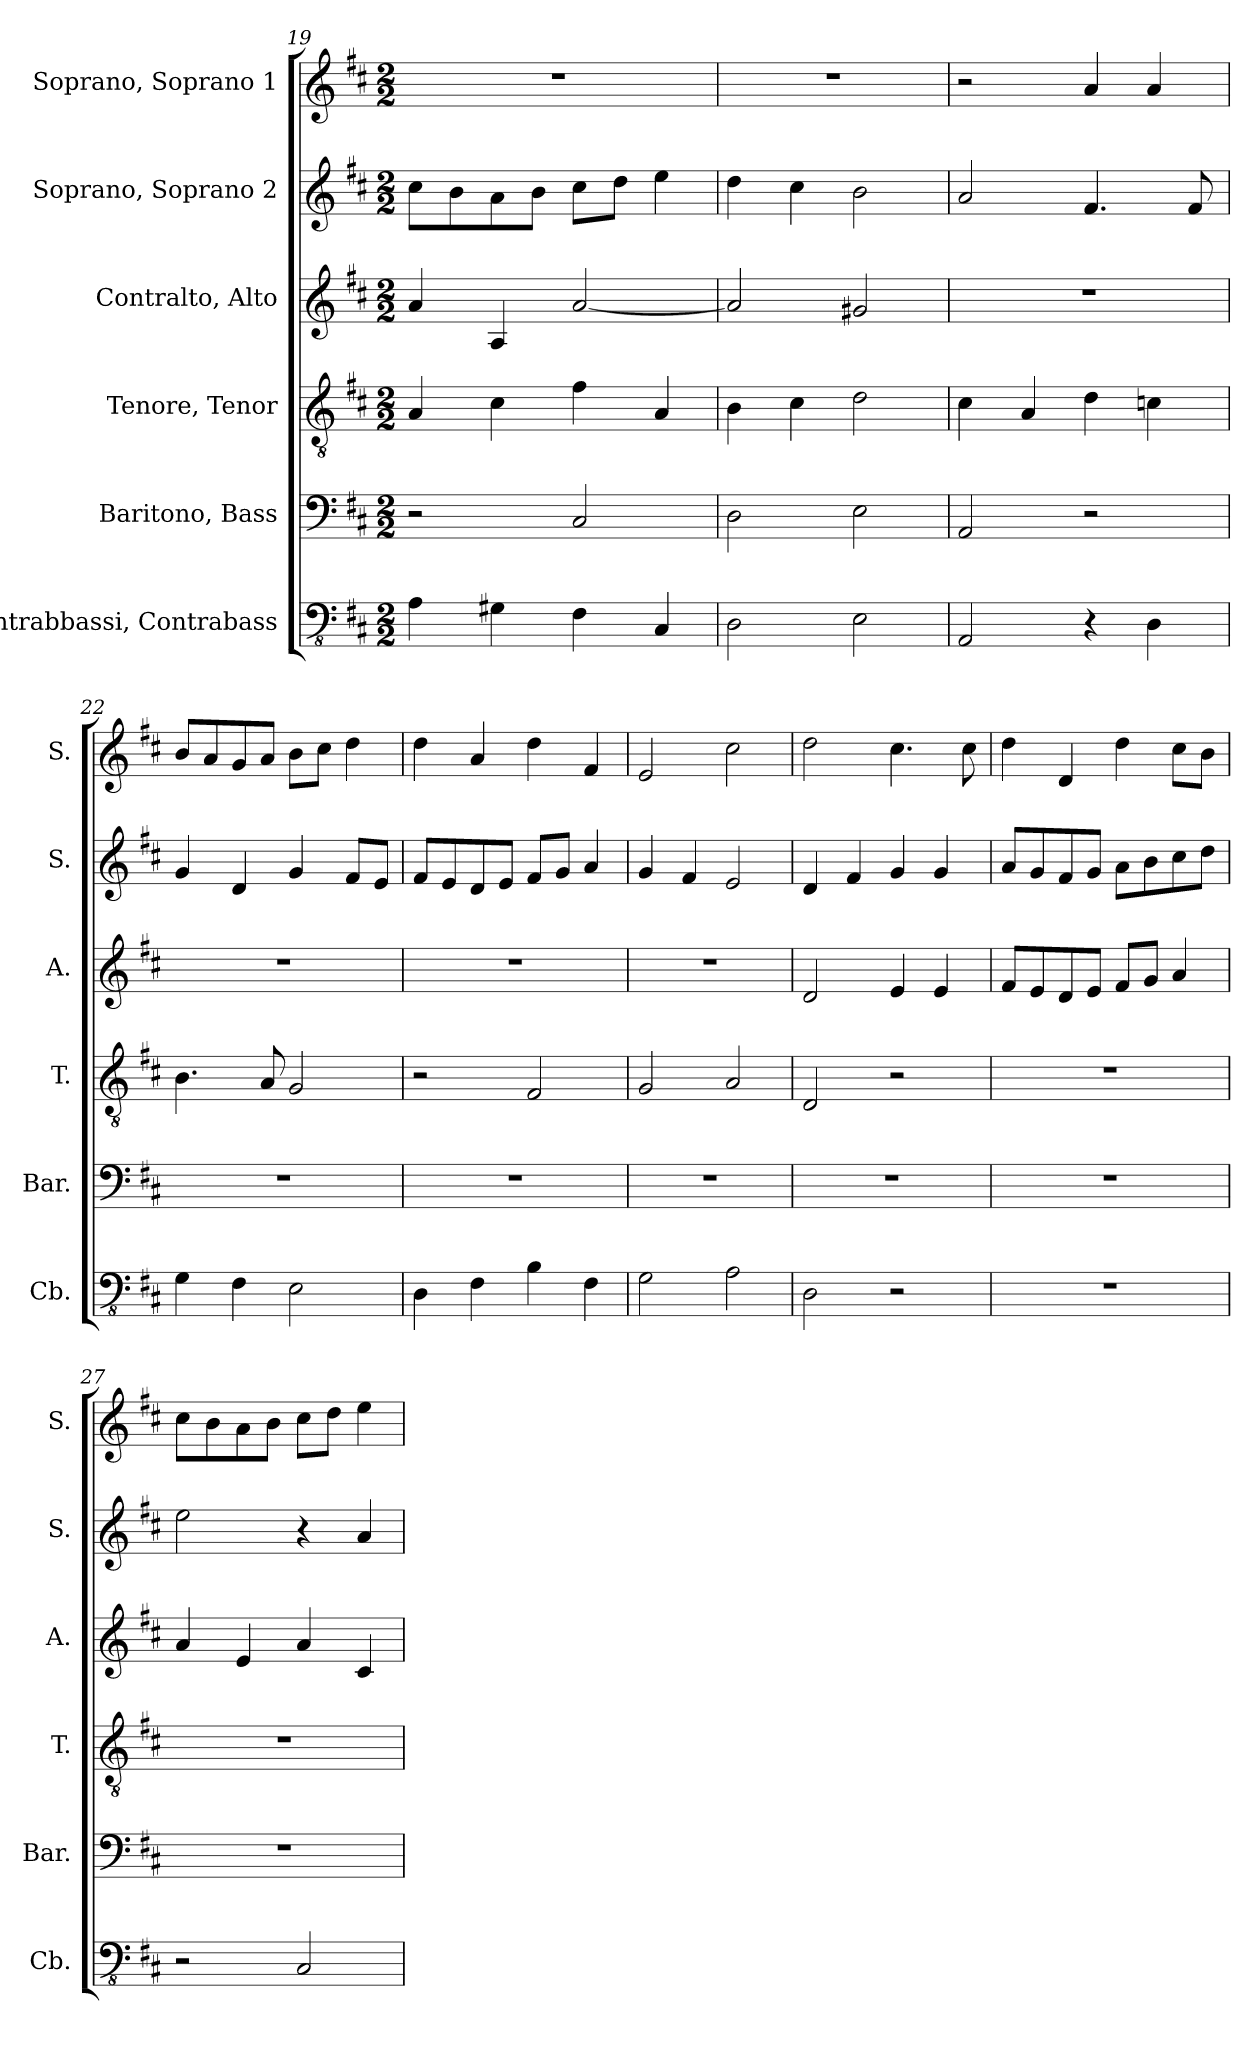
**kern	**kern	**kern	**kern	**kern	**kern
*part6	*part5	*part4	*part3	*part2	*part1
*staff6	*staff5	*staff4	*staff3	*staff2	*staff1
*I"Contrabbassi, Contrabass	*I"Baritono, Bass	*I"Tenore, Tenor	*I"Contralto, Alto	*I"Soprano, Soprano 2	*I"Soprano, Soprano 1
*I'Cb.	*I'Bar.	*I'T.	*I'A.	*I'S.	*I'S.
*clefFv4	*clefF4	*clefGv2	*clefG2	*clefG2	*clefG2
*k[f#c#]	*k[f#c#]	*k[f#c#]	*k[f#c#]	*k[f#c#]	*k[f#c#]
*M2/2	*M2/2	*M2/2	*M2/2	*M2/2	*M2/2
=19	=19	=19	=19	=19	=19
4AA\	2r	4A/	4a/	8cc#\L	1r
.	.	.	.	8b\	.
4GG#X\	.	4c#\	4A/	8a\	.
.	.	.	.	8b\J	.
4FF#\	2C#/	4f#\	[2a/	8cc#\L	.
.	.	.	.	8dd\J	.
4CC#/	.	4A/	.	4ee\	.
=20	=20	=20	=20	=20	=20
2DD\	2D\	4B\	2a/]	4dd\	1r
.	.	4c#\	.	4cc#\	.
2EE\	2E\	2d\	2g#X/	2b\	.
=21	=21	=21	=21	=21	=21
2AAA/	2AA/	4c#\	1r	2a/	2r
.	.	4A/	.	.	.
4r	2r	4d\	.	4.f#/	4a/
4DD\	.	4cn\	.	.	4a/
.	.	.	.	8f#/	.
=22	=22	=22	=22	=22	=22
4GG\	1r	4.B\	1r	4g/	8b/L
.	.	.	.	.	8a/
4FF#\	.	.	.	4d/	8g/
.	.	8A/	.	.	8a/J
2EE\	.	2G/	.	4g/	8b\L
.	.	.	.	.	8cc#\J
.	.	.	.	8f#/L	4dd\
.	.	.	.	8e/J	.
=23	=23	=23	=23	=23	=23
4DD\	1r	2r	1r	8f#/L	4dd\
.	.	.	.	8e/	.
4FF#\	.	.	.	8d/	4a/
.	.	.	.	8e/J	.
4BB\	.	2F#/	.	8f#/L	4dd\
.	.	.	.	8g/J	.
4FF#\	.	.	.	4a/	4f#/
!!LO:PB:g=z
=24	=24	=24	=24	=24	=24
2GG\	1r	2G/	1r	4g/	2e/
.	.	.	.	4f#/	.
2AA\	.	2A/	.	2e/	2cc#\
=25	=25	=25	=25	=25	=25
2DD\	1r	2D/	2d/	4d/	2dd\
.	.	.	.	4f#/	.
2r	.	2r	4e/	4g/	4.cc#\
.	.	.	4e/	4g/	.
.	.	.	.	.	8cc#\
=26	=26	=26	=26	=26	=26
1r	1r	1r	8f#/L	8a/L	4dd\
.	.	.	8e/	8g/	.
.	.	.	8d/	8f#/	4d/
.	.	.	8e/J	8g/J	.
.	.	.	8f#/L	8a\L	4dd\
.	.	.	8g/J	8b\	.
.	.	.	4a/	8cc#\	8cc#\L
.	.	.	.	8dd\J	8b\J
=27	=27	=27	=27	=27	=27
2r	1r	1r	4a/	2ee\	8cc#\L
.	.	.	.	.	8b\
.	.	.	4e/	.	8a\
.	.	.	.	.	8b\J
2CC#/	.	.	4a/	4r	8cc#\L
.	.	.	.	.	8dd\J
.	.	.	4c#/	4a/	4ee\
=	=	=	=	=	=
*-	*-	*-	*-	*-	*-
